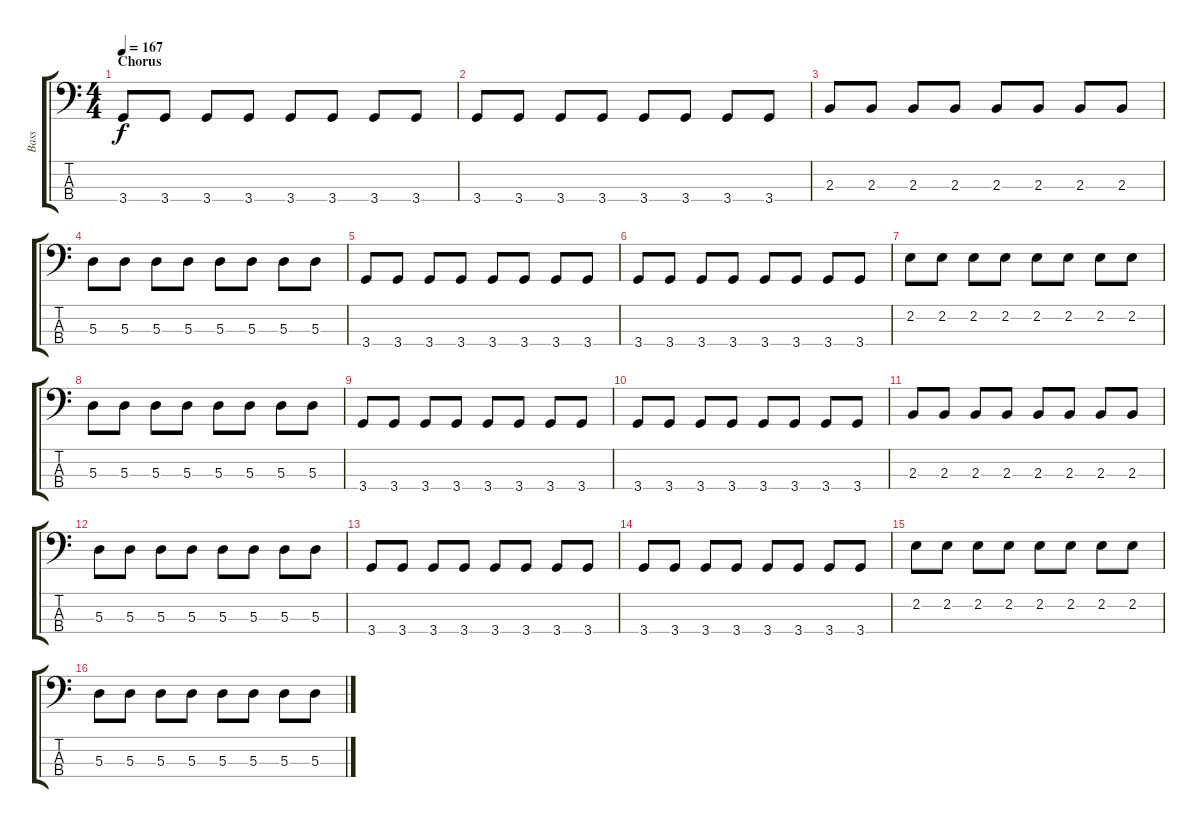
\track ("Bass" "Bass") {instrument electricbasspick}
\staff {score tabs}
\tuning (G2 D2 A1 E1) {hide}
\ts (4 4)
\section ("" "Chorus")
\tempo 167
\clef f4
\ks c
3.4.8{dy f} 3.4.8 3.4.8 3.4.8 3.4.8 3.4.8 3.4.8 3.4.8 |
3.4.8 3.4.8 3.4.8 3.4.8 3.4.8 3.4.8 3.4.8 3.4.8 |
2.3.8 2.3.8 2.3.8 2.3.8 2.3.8 2.3.8 2.3.8 2.3.8 |
5.3.8 5.3.8 5.3.8 5.3.8 5.3.8 5.3.8 5.3.8 5.3.8 |
3.4.8 3.4.8 3.4.8 3.4.8 3.4.8 3.4.8 3.4.8 3.4.8 |
3.4.8 3.4.8 3.4.8 3.4.8 3.4.8 3.4.8 3.4.8 3.4.8 |
2.2.8 2.2.8 2.2.8 2.2.8 2.2.8 2.2.8 2.2.8 2.2.8 |
5.3.8 5.3.8 5.3.8 5.3.8 5.3.8 5.3.8 5.3.8 5.3.8 |
3.4.8 3.4.8 3.4.8 3.4.8 3.4.8 3.4.8 3.4.8 3.4.8 |
3.4.8 3.4.8 3.4.8 3.4.8 3.4.8 3.4.8 3.4.8 3.4.8 |
2.3.8 2.3.8 2.3.8 2.3.8 2.3.8 2.3.8 2.3.8 2.3.8 |
5.3.8 5.3.8 5.3.8 5.3.8 5.3.8 5.3.8 5.3.8 5.3.8 |
3.4.8 3.4.8 3.4.8 3.4.8 3.4.8 3.4.8 3.4.8 3.4.8 |
3.4.8 3.4.8 3.4.8 3.4.8 3.4.8 3.4.8 3.4.8 3.4.8 |
2.2.8 2.2.8 2.2.8 2.2.8 2.2.8 2.2.8 2.2.8 2.2.8 |
5.3.8 5.3.8 5.3.8 5.3.8 5.3.8 5.3.8 5.3.8 5.3.8
